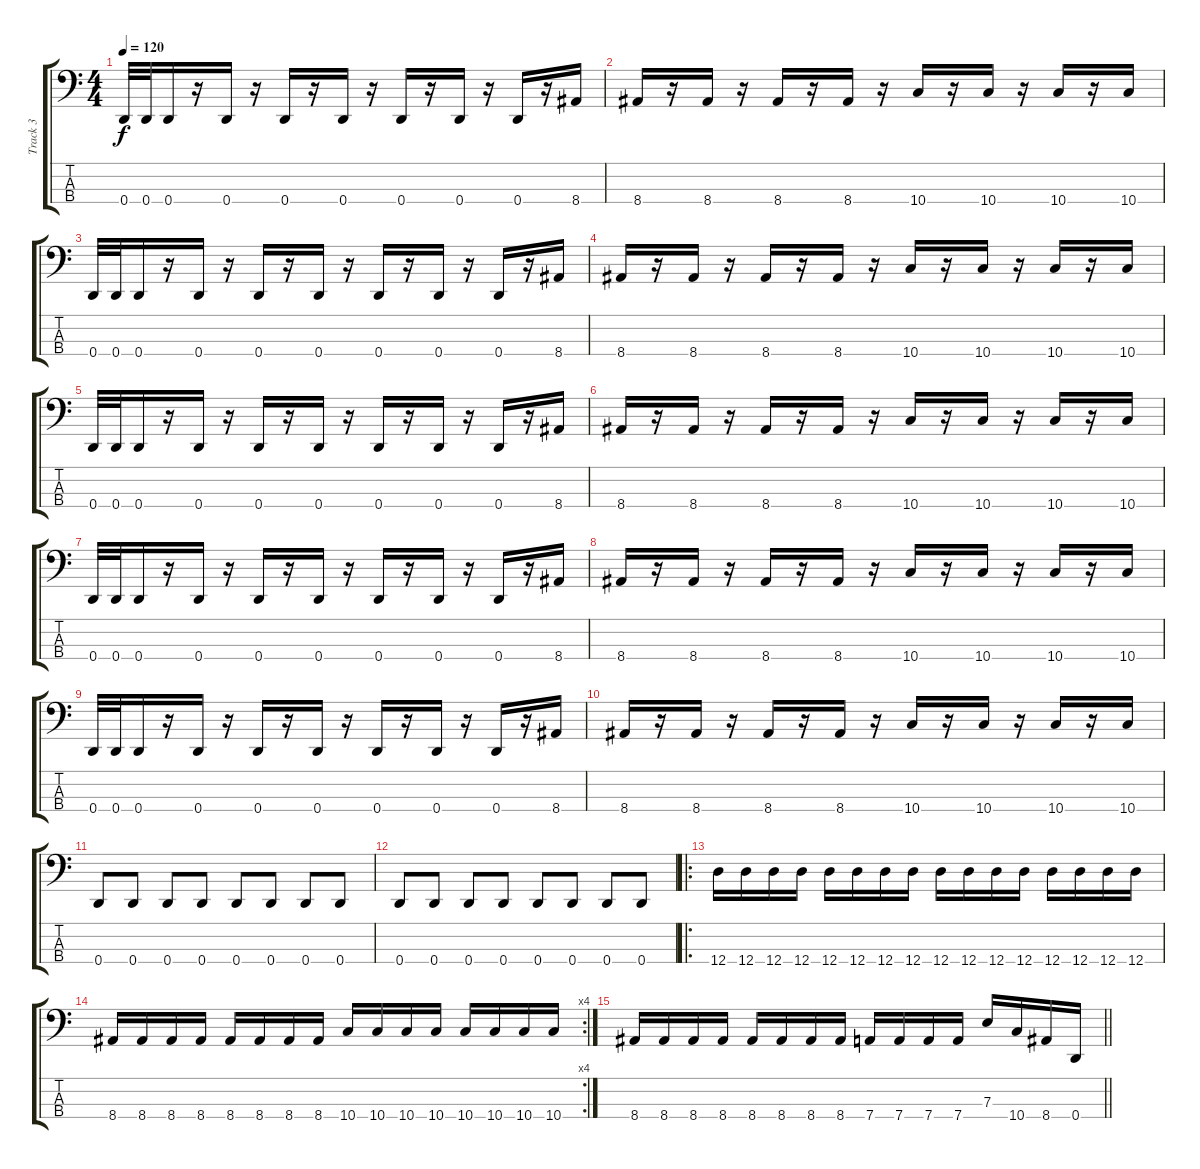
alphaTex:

\track ("Track 3" "Track 3") {instrument electricbassfinger}
\staff {score tabs}
\tuning (G2 D2 A1 D1) {hide}
\ts (4 4)
\tempo 120
\clef f4
\ks c
0.4.32{dy f} 0.4.32 0.4.16 r.16 0.4.16 r.16 0.4.16 r.16 0.4.16 r.16 0.4.16 r.16 0.4.16 r.16 0.4.16 r.16 8.4.16 |
8.4.16 r.16 8.4.16 r.16 8.4.16 r.16 8.4.16 r.16 10.4.16 r.16 10.4.16 r.16 10.4.16 r.16 10.4.16 |
0.4.32 0.4.32 0.4.16 r.16 0.4.16 r.16 0.4.16 r.16 0.4.16 r.16 0.4.16 r.16 0.4.16 r.16 0.4.16 r.16 8.4.16 |
8.4.16 r.16 8.4.16 r.16 8.4.16 r.16 8.4.16 r.16 10.4.16 r.16 10.4.16 r.16 10.4.16 r.16 10.4.16 |
0.4.32 0.4.32 0.4.16 r.16 0.4.16 r.16 0.4.16 r.16 0.4.16 r.16 0.4.16 r.16 0.4.16 r.16 0.4.16 r.16 8.4.16 |
8.4.16 r.16 8.4.16 r.16 8.4.16 r.16 8.4.16 r.16 10.4.16 r.16 10.4.16 r.16 10.4.16 r.16 10.4.16 |
0.4.32 0.4.32 0.4.16 r.16 0.4.16 r.16 0.4.16 r.16 0.4.16 r.16 0.4.16 r.16 0.4.16 r.16 0.4.16 r.16 8.4.16 |
8.4.16 r.16 8.4.16 r.16 8.4.16 r.16 8.4.16 r.16 10.4.16 r.16 10.4.16 r.16 10.4.16 r.16 10.4.16 |
0.4.32 0.4.32 0.4.16 r.16 0.4.16 r.16 0.4.16 r.16 0.4.16 r.16 0.4.16 r.16 0.4.16 r.16 0.4.16 r.16 8.4.16 |
8.4.16 r.16 8.4.16 r.16 8.4.16 r.16 8.4.16 r.16 10.4.16 r.16 10.4.16 r.16 10.4.16 r.16 10.4.16 |
0.4.8 0.4.8 0.4.8 0.4.8 0.4.8 0.4.8 0.4.8 0.4.8 |
0.4.8 0.4.8 0.4.8 0.4.8 0.4.8 0.4.8 0.4.8 0.4.8 |
\ro
12.4.16 12.4.16 12.4.16 12.4.16 12.4.16 12.4.16 12.4.16 12.4.16 12.4.16 12.4.16 12.4.16 12.4.16 12.4.16 12.4.16 12.4.16 12.4.16 |
\rc 4
8.4.16 8.4.16 8.4.16 8.4.16 8.4.16 8.4.16 8.4.16 8.4.16 10.4.16 10.4.16 10.4.16 10.4.16 10.4.16 10.4.16 10.4.16 10.4.16 |
\barLineRight lightlight
8.4.16 8.4.16 8.4.16 8.4.16 8.4.16 8.4.16 8.4.16 8.4.16 7.4.16 7.4.16 7.4.16 7.4.16 7.3.16 10.4.16 8.4.16 0.4.16
